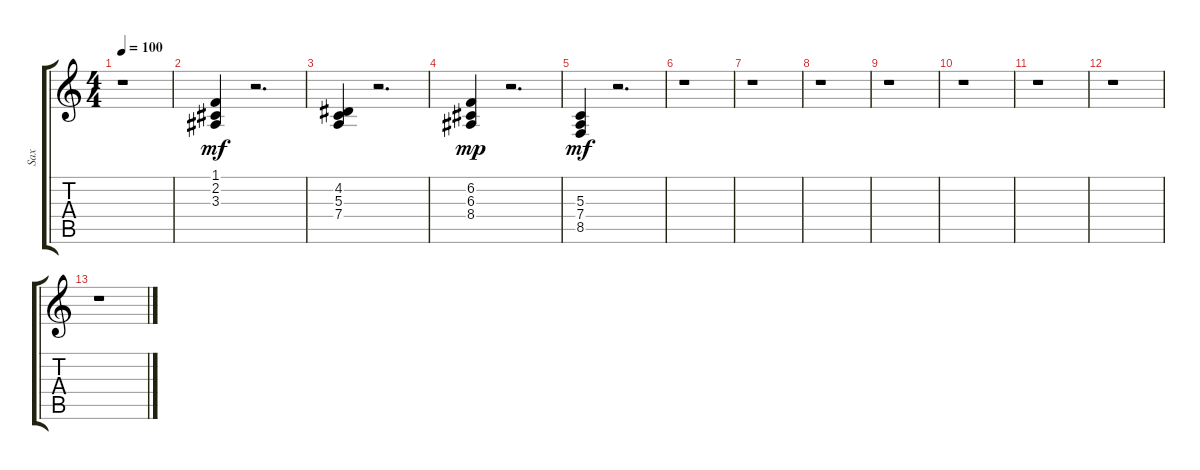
\track ("Sax" "Sax") {instrument tenorsax}
\staff {score tabs}
\tuning (E4 B3 G3 D3 A2 E2) {hide}
\ts (4 4)
\tempo 100
\clef g2
\ks c
r.1{dy ff} |
(1.1 2.2 3.3).4{dy mf instrument trombone} r.2{d} |
(4.2 5.3 7.4).4 r.2{d} |
(6.2 6.3 8.4).4{dy mp} r.2{d} |
(5.3 7.4 8.5).4{dy mf} r.2{d} |
r.1 |
r.1 |
r.1 |
r.1 |
r.1 |
r.1 |
r.1 |
r.1
